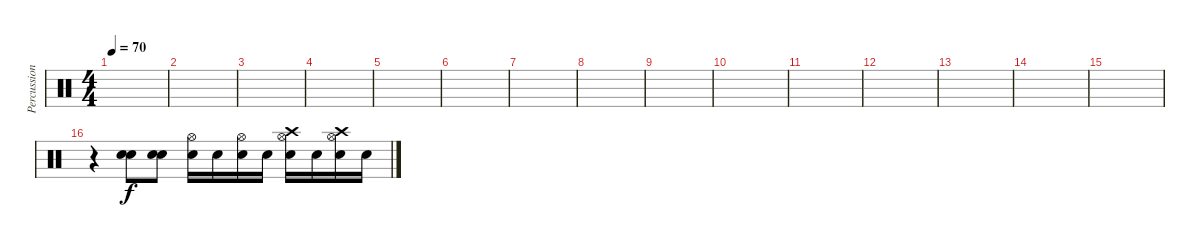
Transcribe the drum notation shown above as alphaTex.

\track ("Percussions" "Percussion") {instrument percussion}
\staff {score}
\articulation defaults
\ts (4 4)
\tempo 70
\clef neutral
\ks c
|
|
|
|
|
|
|
|
|
|
|
|
|
|
|
r.4 ("Snare (hit) 2" "Electric Snare (hit)").8{bu 60} ("Snare (hit) 2" "Electric Snare (hit)").8{bu 60} ("Hi-Hat (open)" "Electric Snare (hit)").16 "Electric Snare (hit)".16 ("Hi-Hat (open)" "Electric Snare (hit)").16 "Electric Snare (hit)".16 ("Hi-Hat (open)" "Crash high (hit)" "Electric Snare (hit)").16 "Electric Snare (hit)".16 ("Hi-Hat (open)" "Crash high (hit)" "Electric Snare (hit)").16 "Electric Snare (hit)".16
